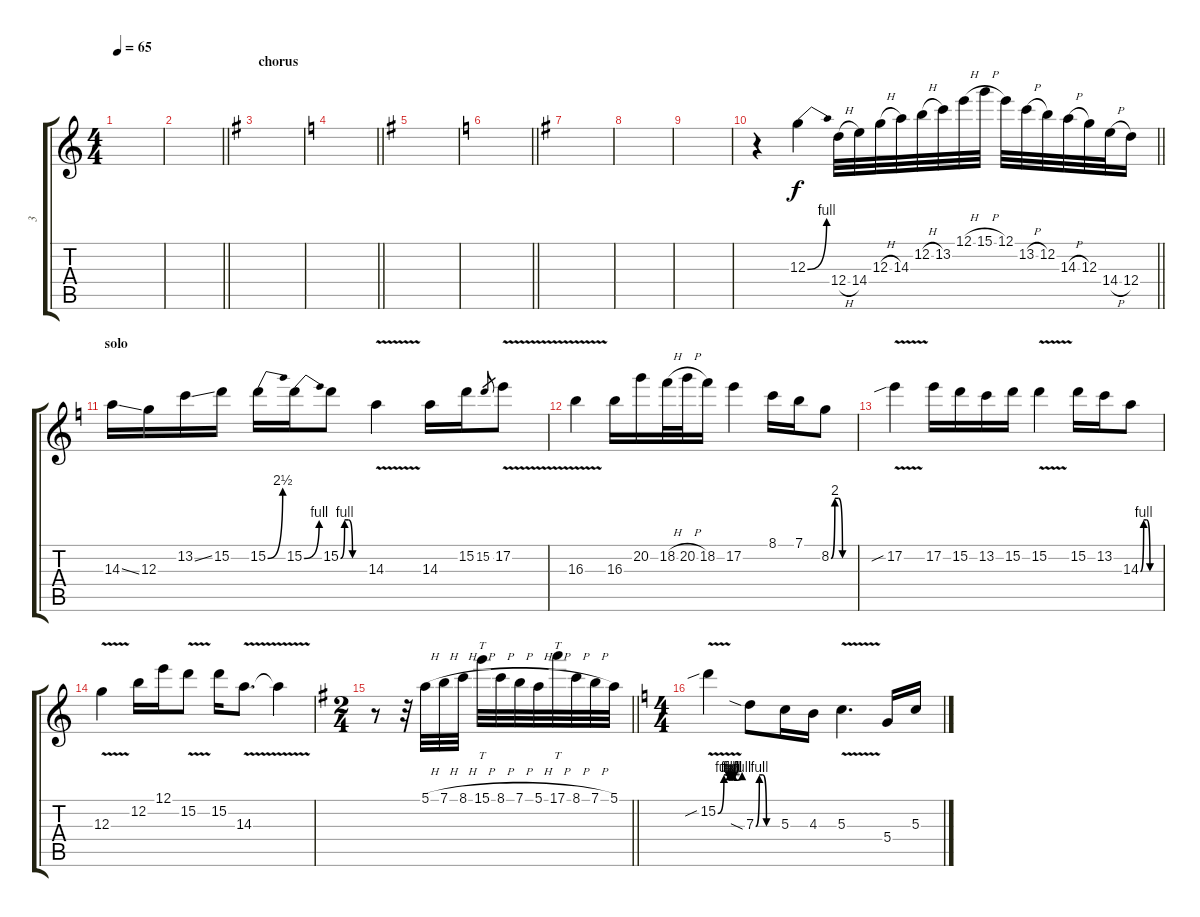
\track ("3" "3") {instrument distortionguitar}
\staff {score tabs}
\tuning (E4 B3 G3 D3 A2 E2) {hide}
\ts (4 4)
\tempo 65
\clef g2
\ks c
|
\barLineRight lightlight
|
\section ("" "chorus")
\ks eminor
|
\barLineRight lightlight
\ks c
|
\ks eminor
|
\barLineRight lightlight
\ks c
|
\ks eminor
|
|
|
\barLineRight lightlight
r.4 12.3{be (bend 0 0 60 4)}.4 12.4{h}.32 14.4.32 12.3{h}.32 14.3.32 12.2{h}.32 13.2.32 12.1{h}.32 15.1{h}.32 12.1.32 13.2{h}.32 12.2.32 14.3{h}.32 12.3.32 14.4{h}.32 12.4.16 |
\section ("" "solo")
\ks c
14.3{ss}.16 12.3.16 13.2{ss}.16 15.2.16 15.2{be (bend 0 0 60 10)}.16 15.2{be (bend 0 0 60 4)}.16 15.2{be (custom 0 0 10 4 20 4 30 0 45 0 60 0)}.8 14.3{v}.4 14.3.16 15.2.16 15.2.8{gr} 17.2{v}.8 |
16.3{v}.4 16.3.16 20.2.16 18.2{h}.32 20.2{h}.32 18.2.16 17.2.4 8.1.16 7.1.16 8.2{be (custom 0 0 10 8 19 8 30 0 60 0)}.8 |
17.2{v sib}.4 17.2.16 15.2.16 13.2.16 15.2.16 15.2{v}.4 15.2.16 13.2.16 14.3{be (custom 0 0 10 4 20 4 30 0 60 0)}.8 |
12.3{v}.4 12.2.16 12.1.16 15.2{v}.8 15.2.16 14.3{v}.8{d} 14.3{t}.4 |
\ts (2 4)
\barLineRight lightlight
\ks eminor
r.8 r.32 5.1{h}.32 7.1{h}.32 8.1{h}.32 15.1{h}.32{tt} 8.1{h}.32 7.1{h}.32 5.1{h}.32 17.1{h}.32{tt} 8.1{h}.32 7.1{h}.32 5.1.32 |
\ts (4 4)
\ks c
15.2{be (custom 0 0 15 4 25 4 27 3 29 4 31 3 34 4 36 3 38 4 40 3 60 4) v sib}.4 7.3{be (custom 0 0 10 4 20 4 30 0 60 0) sia}.8 5.3.16 4.3.16 5.3{v}.4{d} 5.4.16 5.3.16
